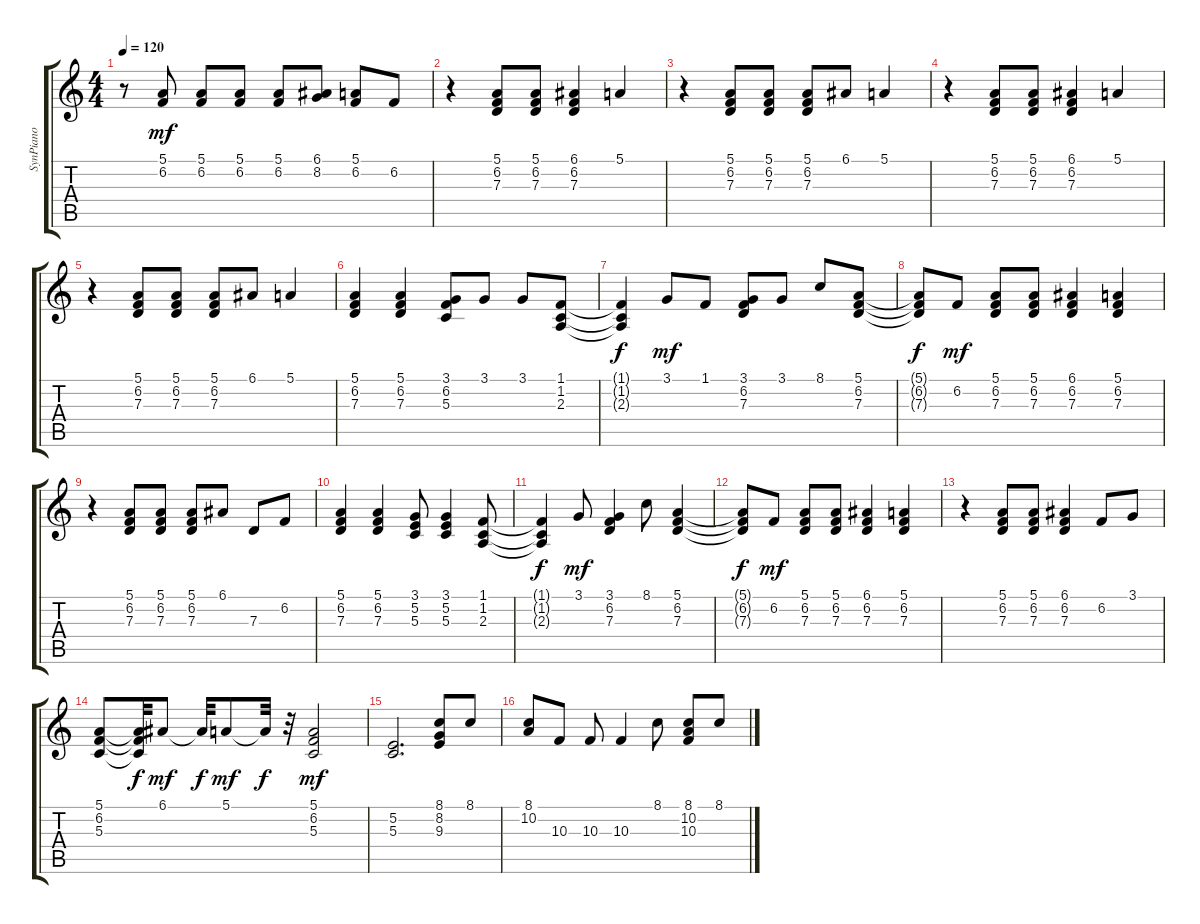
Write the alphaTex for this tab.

\track ("SynPiano" "SynPiano") {solo instrument brightacousticpiano}
\staff {score tabs}
\tuning (E4 B3 G3 D3 A2 E2) {hide}
\ts (4 4)
\tempo 120
\clef g2
\ks c
r.8{dy mf} (5.1 6.2).8 (5.1 6.2).8 (5.1 6.2).8 (5.1 6.2).8 (6.1 8.2).8 (5.1 6.2).8 6.2.8 |
r.4 (5.1 6.2 7.3).8 (5.1 6.2 7.3).8 (6.1 6.2 7.3).4 5.1.4 |
r.4 (5.1 6.2 7.3).8 (5.1 6.2 7.3).8 (5.1 6.2 7.3).8 6.1.8 5.1.4 |
r.4 (5.1 6.2 7.3).8 (5.1 6.2 7.3).8 (6.1 6.2 7.3).4 5.1.4 |
r.4 (5.1 6.2 7.3).8 (5.1 6.2 7.3).8 (5.1 6.2 7.3).8 6.1.8 5.1.4 |
(5.1 6.2 7.3).4 (5.1 6.2 7.3).4 (3.1 6.2 5.3).8 3.1.8 3.1.8 (1.1 1.2 2.3).8 |
(1.1{t} 1.2{t} 2.3{t}).4{dy f} 3.1.8{dy mf} 1.1.8 (3.1 6.2 7.3).8 3.1.8 8.1.8 (5.1 6.2 7.3).8 |
(5.1{t} 6.2{t} 7.3{t}).8{dy f} 6.2.8{dy mf} (5.1 6.2 7.3).8 (5.1 6.2 7.3).8 (6.1 6.2 7.3).4 (5.1 6.2 7.3).4 |
r.4 (5.1 6.2 7.3).8 (5.1 6.2 7.3).8 (5.1 6.2 7.3).8 6.1.8 7.3.8 6.2.8 |
(5.1 6.2 7.3).4 (5.1 6.2 7.3).4 (3.1 5.2 5.3).8 (3.1 5.2 5.3).4 (1.1 1.2 2.3).8 |
(1.1{t} 1.2{t} 2.3{t}).4{dy f} 3.1.8{dy mf} (3.1 6.2 7.3).4 8.1.8 (5.1 6.2 7.3).4 |
(5.1{t} 6.2{t} 7.3{t}).8{dy f} 6.2.8{dy mf} (5.1 6.2 7.3).8 (5.1 6.2 7.3).8 (6.1 6.2 7.3).4 (5.1 6.2 7.3).4 |
r.4 (5.1 6.2 7.3).8 (5.1 6.2 7.3).8 (6.1 6.2 7.3).4 6.2.8 3.1.8 |
(5.1 6.2 5.3).8 (5.1{t} 6.2{t} 5.3{t}).32{dy f} 6.1.8{dy mf} 6.1{t}.32{dy f} 5.1.8{dy mf} 5.1{t}.32{dy f} r.32 (5.1 6.2 5.3).2{dy mf} |
(5.2 5.3).2{d} (8.1 8.2 9.3).8 8.1.8 |
(8.1 10.2).8 10.3.8 10.3.8 10.3.4 8.1.8 (8.1 10.2 10.3).8 8.1.8
